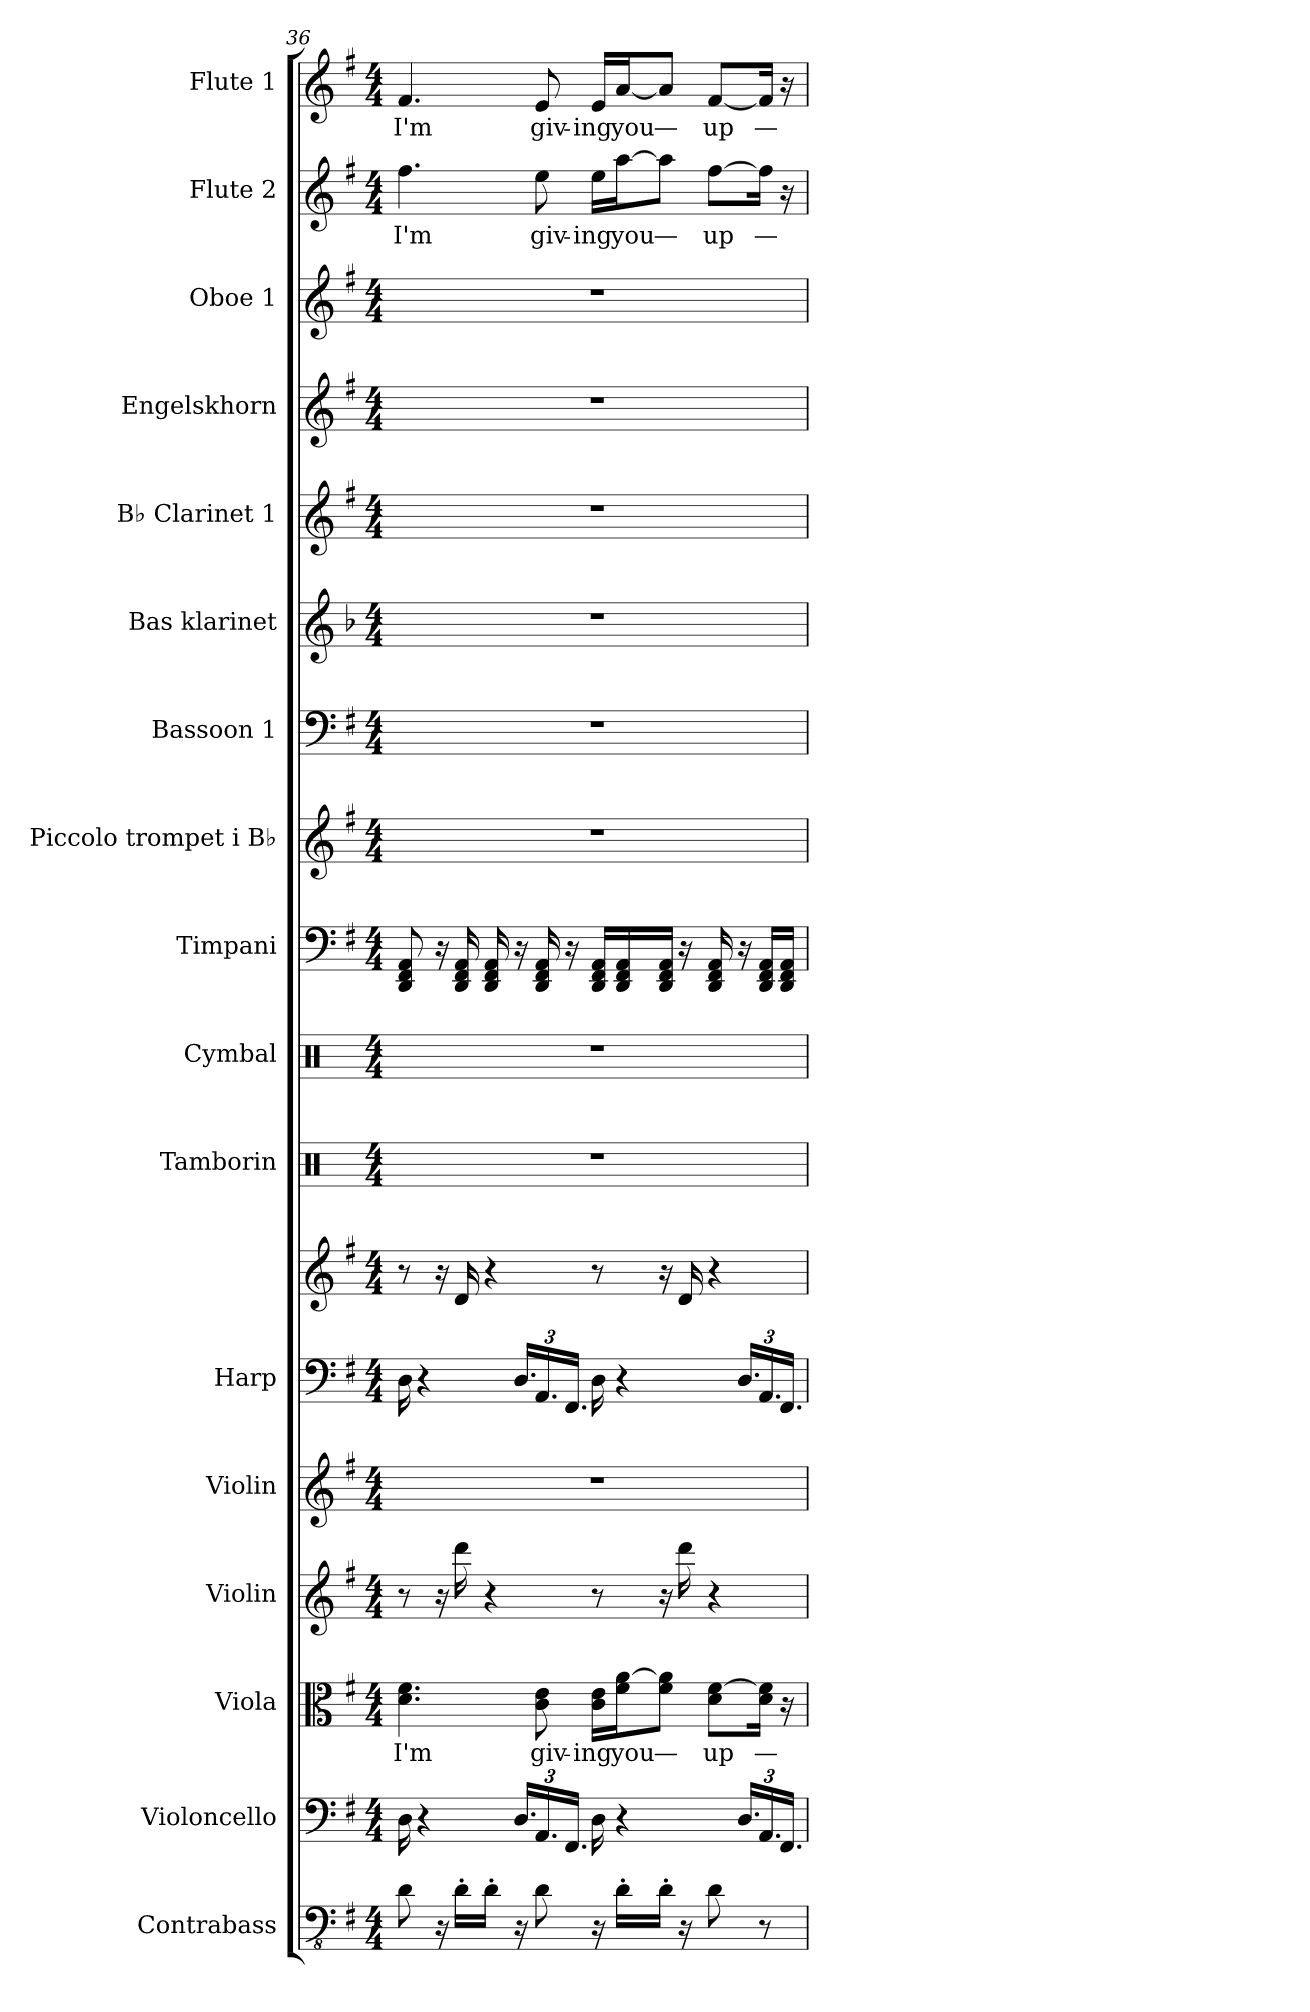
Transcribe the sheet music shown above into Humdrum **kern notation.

**kern	**kern	**kern	**text	**kern	**kern	**kern	**kern	**kern	**kern	**kern	**kern	**kern	**kern	**kern	**kern	**kern	**kern	**text	**kern	**text
*part17	*part16	*part15	*part15	*part14	*part13	*part12	*part12	*part11	*part10	*part9	*part8	*part7	*part6	*part5	*part4	*part3	*part2	*part2	*part1	*part1
*staff18	*staff17	*staff16	*staff16	*staff15	*staff14	*staff13	*staff12	*staff11	*staff10	*staff9	*staff8	*staff7	*staff6	*staff5	*staff4	*staff3	*staff2	*staff2	*staff1	*staff1
*I"Contrabass	*I"Violoncello	*I"Viola	*	*I"Violin	*I"Violin	*I"Harp	*	*I"Tamborin	*I"Cymbal	*I"Timpani	*I"Piccolo trompet i B♭	*I"Bassoon 1	*I"Bas klarinet	*I"B♭ Clarinet 1	*I"Engelskhorn	*I"Oboe 1	*I"Flute 2	*	*I"Flute 1	*
*I'Cb.	*I'Vc.	*I'Vla.	*	*I'Vln.	*I'Vln.	*I'Hrp.	*	*I'Tamb.	*I'Cym.	*I'Timp.	*I'P. tpt. i B♭	*I'Bsn. 1	*	*I'B♭ Cl. 1	*I'E.horn	*I'Ob. 1	*I'Fl. 2	*	*I'Fl. 1	*
!!LO:PB:g=z
*clefFv4	*clefF4	*clefC3	*	*clefG2	*clefG2	*clefF4	*clefG2	*clefX	*clefX	*clefF4	*clefG2	*clefF4	*clefG2	*clefG2	*clefG2	*clefG2	*clefG2	*	*clefG2	*
*ITrd7c12	*	*	*	*	*	*	*	*	*	*	*ITrd-6c-10	*	*ITrd8c14	*ITrd1c2	*ITrd4c7	*	*	*	*	*
*k[f#]	*k[f#]	*k[f#]	*	*k[f#]	*k[f#]	*k[f#]	*k[f#]	*k[]	*k[]	*k[f#]	*k[b-]	*k[f#]	*k[b-]	*k[b-]	*k[]	*k[f#]	*k[f#]	*	*k[f#]	*
*M4/4	*M4/4	*M4/4	*	*M4/4	*M4/4	*M4/4	*M4/4	*M4/4	*M4/4	*M4/4	*M4/4	*M4/4	*M4/4	*M4/4	*M4/4	*M4/4	*M4/4	*	*M4/4	*
=36	=36	=36	=36	=36	=36	=36	=36	=36	=36	=36	=36	=36	=36	=36	=36	=36	=36	=36	=36	=36
8DD\	16D\	4.d\ 4.f#\	I'm	8r	1r	16D\	8r	1r	1r	8DD/ 8FF#/ 8AA/	1r	1r	1r	1r	1r	1r	4.ff#\	I'm	4.f#/	I'm
.	4r	.	.	.	.	4r	.	.	.	.	.	.	.	.	.	.	.	.	.	.
16r	.	.	.	16r	.	.	16r	.	.	16r	.	.	.	.	.	.	.	.	.	.
16DD'\LL	.	.	.	16ddd\	.	.	16d/	.	.	16DD/ 16FF#/ 16AA/	.	.	.	.	.	.	.	.	.	.
16DD'\JJ	.	.	.	4r	.	.	4r	.	.	16DD/ 16FF#/ 16AA/	.	.	.	.	.	.	.	.	.	.
*	*Xbrackettup	*	*	*	*	*Xbrackettup	*	*	*	*	*	*	*	*	*	*	*	*	*	*
16r	24.D/LL	.	.	.	.	24.D/LL	.	.	.	16r	.	.	.	.	.	.	.	.	.	.
8DD\	24.AA/	8c\ 8e\	giv-	.	.	24.AA/	.	.	.	16DD/ 16FF#/ 16AA/	.	.	.	.	.	.	8ee\	giv-	8e/	giv-
.	24.FF#/JJ	.	.	.	.	24.FF#/JJ	.	.	.	16r	.	.	.	.	.	.	.	.	.	.
16r	16D\	16c\ 16e\LL	-ing	8r	.	16D\	8r	.	.	16DD/ 16FF#/ 16AA/LL	.	.	.	.	.	.	16ee\LL	-ing	16e/LL	-ing
16DD'\LL	4r	16f#\ [16a\J	you	.	.	4r	.	.	.	16DD/ 16FF#/ 16AA/	.	.	.	.	.	.	[16aa\J	you	[16a/J	you
16DD'\JJ	.	8f#\ 8a\]J	—	16r	.	.	16r	.	.	16DD/ 16FF#/ 16AA/JJ	.	.	.	.	.	.	8aa\J]	—	8a/J]	—
16r	.	.	.	16ddd\	.	.	16d/	.	.	16r	.	.	.	.	.	.	.	.	.	.
8DD\	.	8d\ [8f#\L	up	4r	.	.	4r	.	.	16DD/ 16FF#/ 16AA/	.	.	.	.	.	.	[8ff#\L	up	[8f#/L	up
.	24.D/LL	.	.	.	.	24.D/LL	.	.	.	16r	.	.	.	.	.	.	.	.	.	.
8r	24.AA/	16d\ 16f#\]Jk	—	.	.	24.AA/	.	.	.	16DD/ 16FF#/ 16AA/LL	.	.	.	.	.	.	16ff#\Jk]	—	16f#/Jk]	—
.	24.FF#/JJ	16r	.	.	.	24.FF#/JJ	.	.	.	16DD/ 16FF#/ 16AA/JJ	.	.	.	.	.	.	16r	.	16r	.
=	=	=	=	=	=	=	=	=	=	=	=	=	=	=	=	=	=	=	=	=
*-	*-	*-	*-	*-	*-	*-	*-	*-	*-	*-	*-	*-	*-	*-	*-	*-	*-	*-	*-	*-
